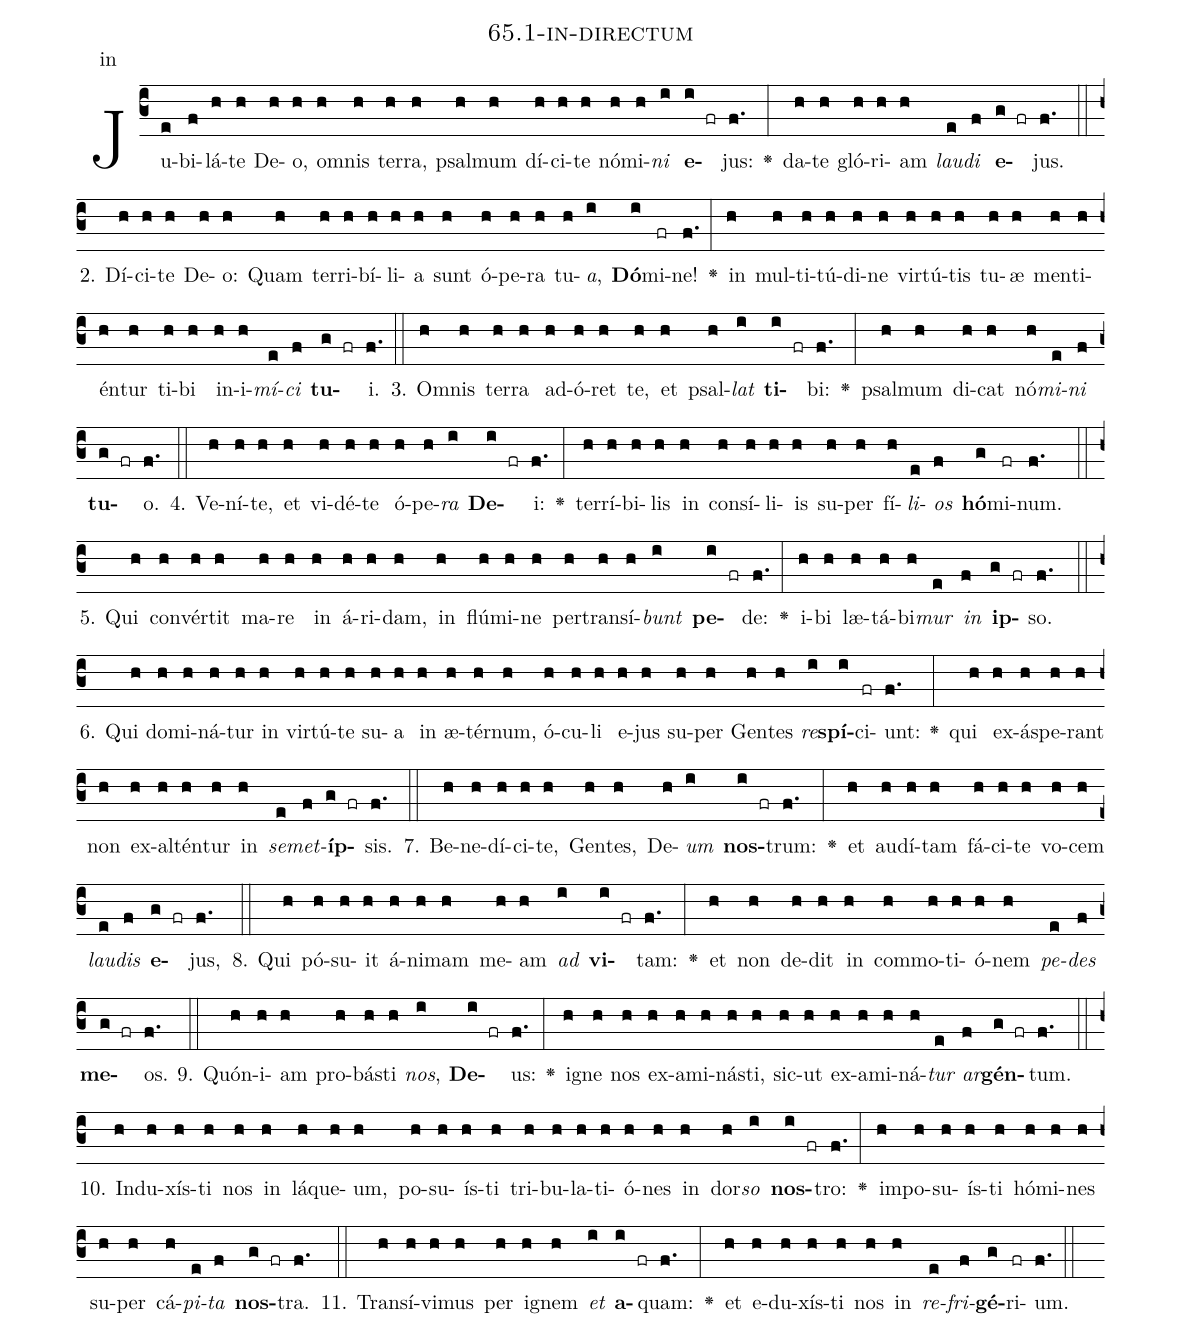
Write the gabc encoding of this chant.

name: 65.1-in-directum;
annotation: in;
%%
(c3)Ju(e)bi(f)lá(h)te(h) De(h)o,(h) om(h)nis(h) ter(h)ra,(h) psal(h)mum(h) dí(h)ci(h)te(h) nó(h)mi(h)<i>ni</i>(i) <b>e</b>(i fr)jus:(f.) <v>\greheightstar</v>(:) da(h)te(h) gló(h)ri(h)am(h) <i>lau</i>(e)<i>di</i>(f) <b>e</b>(g fr)jus.(f.) (::)
2. Dí(h)ci(h)te(h) De(h)o:(h) Quam(h) ter(h)ri(h)bí(h)li(h)a(h) sunt(h) ó(h)pe(h)ra(h) tu(h)<i>a</i>,(i) <b>Dó</b>(i)mi(fr)ne!(f.) <v>\greheightstar</v>(:) in(h) mul(h)ti(h)tú(h)di(h)ne(h) vir(h)tú(h)tis(h) tu(h)æ(h) men(h)ti(h)én(h)tur(h) ti(h)bi(h) in(h)i(h)<i>mí</i>(e)<i>ci</i>(f) <b>tu</b>(g fr)i.(f.) (::)
3. Om(h)nis(h) ter(h)ra(h) ad(h)ó(h)ret(h) te,(h) et(h) psal(h)<i>lat</i>(i) <b>ti</b>(i fr)bi:(f.) <v>\greheightstar</v>(:) psal(h)mum(h) di(h)cat(h) nó(h)<i>mi</i>(e)<i>ni</i>(f) <b>tu</b>(g fr)o.(f.) (::)
4. Ve(h)ní(h)te,(h) et(h) vi(h)dé(h)te(h) ó(h)pe(h)<i>ra</i>(i) <b>De</b>(i fr)i:(f.) <v>\greheightstar</v>(:) ter(h)rí(h)bi(h)lis(h) in(h) con(h)sí(h)li(h)is(h) su(h)per(h) fí(h)<i>li</i>(e)<i>os</i>(f) <b>hó</b>(g)mi(fr)num.(f.) (::)
5. Qui(h) con(h)vér(h)tit(h) ma(h)re(h) in(h) á(h)ri(h)dam,(h) in(h) flú(h)mi(h)ne(h) per(h)trans(h)í(h)<i>bunt</i>(i) <b>pe</b>(i fr)de:(f.) <v>\greheightstar</v>(:) i(h)bi(h) læ(h)tá(h)bi(h)<i>mur</i>(e) <i>in</i>(f) <b>ip</b>(g fr)so.(f.) (::)
6. Qui(h) do(h)mi(h)ná(h)tur(h) in(h) vir(h)tú(h)te(h) su(h)a(h) in(h) æ(h)tér(h)num,(h) ó(h)cu(h)li(h) e(h)jus(h) su(h)per(h) Gen(h)tes(h) <i>re</i>(i)<b>spí</b>(i)ci(fr)unt:(f.) <v>\greheightstar</v>(:) qui(h) ex(h)ás(h)pe(h)rant(h) non(h) ex(h)al(h)tén(h)tur(h) in(h) <i>se</i>(e)<i>met</i>(f)<b>íp</b>(g fr)sis.(f.) (::)
7. Be(h)ne(h)dí(h)ci(h)te,(h) Gen(h)tes,(h) De(h)<i>um</i>(i) <b>nos</b>(i fr)trum:(f.) <v>\greheightstar</v>(:) et(h) au(h)dí(h)tam(h) fá(h)ci(h)te(h) vo(h)cem(h) <i>lau</i>(e)<i>dis</i>(f) <b>e</b>(g fr)jus,(f.) (::)
8. Qui(h) pó(h)su(h)it(h) á(h)ni(h)mam(h) me(h)am(h) <i>ad</i>(i) <b>vi</b>(i fr)tam:(f.) <v>\greheightstar</v>(:) et(h) non(h) de(h)dit(h) in(h) com(h)mo(h)ti(h)ó(h)nem(h) <i>pe</i>(e)<i>des</i>(f) <b>me</b>(g fr)os.(f.) (::)
9. Quón(h)i(h)am(h) pro(h)bás(h)ti(h) <i>nos</i>,(i) <b>De</b>(i fr)us:(f.) <v>\greheightstar</v>(:) i(h)gne(h) nos(h) ex(h)a(h)mi(h)nás(h)ti,(h) sic(h)ut(h) ex(h)a(h)mi(h)ná(h)<i>tur</i>(e) <i>ar</i>(f)<b>gén</b>(g fr)tum.(f.) (::)
10. In(h)du(h)xís(h)ti(h) nos(h) in(h) lá(h)que(h)um,(h) po(h)su(h)ís(h)ti(h) tri(h)bu(h)la(h)ti(h)ó(h)nes(h) in(h) dor(h)<i>so</i>(i) <b>nos</b>(i fr)tro:(f.) <v>\greheightstar</v>(:) im(h)po(h)su(h)ís(h)ti(h) hó(h)mi(h)nes(h) su(h)per(h) cá(h)<i>pi</i>(e)<i>ta</i>(f) <b>nos</b>(g fr)tra.(f.) (::)
11. Trans(h)í(h)vi(h)mus(h) per(h) i(h)gnem(h) <i>et</i>(i) <b>a</b>(i fr)quam:(f.) <v>\greheightstar</v>(:) et(h) e(h)du(h)xís(h)ti(h) nos(h) in(h) <i>re</i>(e)<i>fri</i>(f)<b>gé</b>(g)ri(fr)um.(f.) (::)
